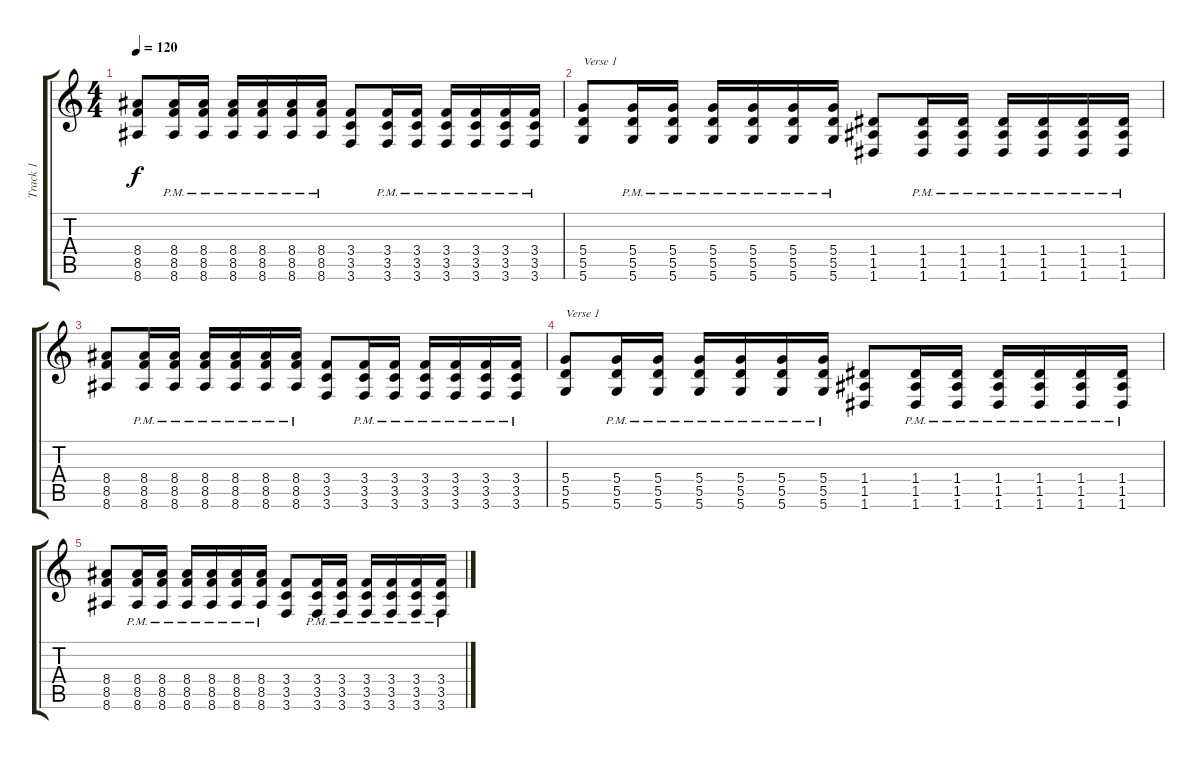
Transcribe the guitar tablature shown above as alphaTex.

\track ("Track 1" "Track 1") {instrument distortionguitar}
\staff {score tabs}
\tuning (E4 B3 G3 D3 A2 D2) {hide}
\ts (4 4)
\tempo 120
\clef g2
\ks c
(8.4 8.5 8.6).8{dy f} (8.4{pm} 8.5{pm} 8.6{pm}).16 (8.4{pm} 8.5{pm} 8.6{pm}).16 (8.4{pm} 8.5{pm} 8.6{pm}).16 (8.4{pm} 8.5{pm} 8.6{pm}).16 (8.4{pm} 8.5{pm} 8.6{pm}).16 (8.4{pm} 8.5{pm} 8.6{pm}).16 (3.4 3.5 3.6).8 (3.4{pm} 3.5{pm} 3.6{pm}).16 (3.4{pm} 3.5{pm} 3.6{pm}).16 (3.4{pm} 3.5{pm} 3.6{pm}).16 (3.4{pm} 3.5{pm} 3.6{pm}).16 (3.4{pm} 3.5{pm} 3.6{pm}).16 (3.4{pm} 3.5{pm} 3.6{pm}).16 |
(5.4 5.5 5.6).8{txt "Verse 1"} (5.4{pm} 5.5{pm} 5.6{pm}).16 (5.4{pm} 5.5{pm} 5.6{pm}).16 (5.4{pm} 5.5{pm} 5.6{pm}).16 (5.4{pm} 5.5{pm} 5.6{pm}).16 (5.4{pm} 5.5{pm} 5.6{pm}).16 (5.4{pm} 5.5{pm} 5.6{pm}).16 (1.4 1.5 1.6).8 (1.4{pm} 1.5{pm} 1.6{pm}).16 (1.4{pm} 1.5{pm} 1.6{pm}).16 (1.4{pm} 1.5{pm} 1.6{pm}).16 (1.4{pm} 1.5{pm} 1.6{pm}).16 (1.4{pm} 1.5{pm} 1.6{pm}).16 (1.4{pm} 1.5{pm} 1.6{pm}).16 |
(8.4 8.5 8.6).8 (8.4{pm} 8.5{pm} 8.6{pm}).16 (8.4{pm} 8.5{pm} 8.6{pm}).16 (8.4{pm} 8.5{pm} 8.6{pm}).16 (8.4{pm} 8.5{pm} 8.6{pm}).16 (8.4{pm} 8.5{pm} 8.6{pm}).16 (8.4{pm} 8.5{pm} 8.6{pm}).16 (3.4 3.5 3.6).8 (3.4{pm} 3.5{pm} 3.6{pm}).16 (3.4{pm} 3.5{pm} 3.6{pm}).16 (3.4{pm} 3.5{pm} 3.6{pm}).16 (3.4{pm} 3.5{pm} 3.6{pm}).16 (3.4{pm} 3.5{pm} 3.6{pm}).16 (3.4{pm} 3.5{pm} 3.6{pm}).16 |
(5.4 5.5 5.6).8{txt "Verse 1"} (5.4{pm} 5.5{pm} 5.6{pm}).16 (5.4{pm} 5.5{pm} 5.6{pm}).16 (5.4{pm} 5.5{pm} 5.6{pm}).16 (5.4{pm} 5.5{pm} 5.6{pm}).16 (5.4{pm} 5.5{pm} 5.6{pm}).16 (5.4{pm} 5.5{pm} 5.6{pm}).16 (1.4 1.5 1.6).8 (1.4{pm} 1.5{pm} 1.6{pm}).16 (1.4{pm} 1.5{pm} 1.6{pm}).16 (1.4{pm} 1.5{pm} 1.6{pm}).16 (1.4{pm} 1.5{pm} 1.6{pm}).16 (1.4{pm} 1.5{pm} 1.6{pm}).16 (1.4{pm} 1.5{pm} 1.6{pm}).16 |
(8.4 8.5 8.6).8 (8.4{pm} 8.5{pm} 8.6{pm}).16 (8.4{pm} 8.5{pm} 8.6{pm}).16 (8.4{pm} 8.5{pm} 8.6{pm}).16 (8.4{pm} 8.5{pm} 8.6{pm}).16 (8.4{pm} 8.5{pm} 8.6{pm}).16 (8.4{pm} 8.5{pm} 8.6{pm}).16 (3.4 3.5 3.6).8 (3.4{pm} 3.5{pm} 3.6{pm}).16 (3.4{pm} 3.5{pm} 3.6{pm}).16 (3.4{pm} 3.5{pm} 3.6{pm}).16 (3.4{pm} 3.5{pm} 3.6{pm}).16 (3.4{pm} 3.5{pm} 3.6{pm}).16 (3.4{pm} 3.5{pm} 3.6{pm}).16
